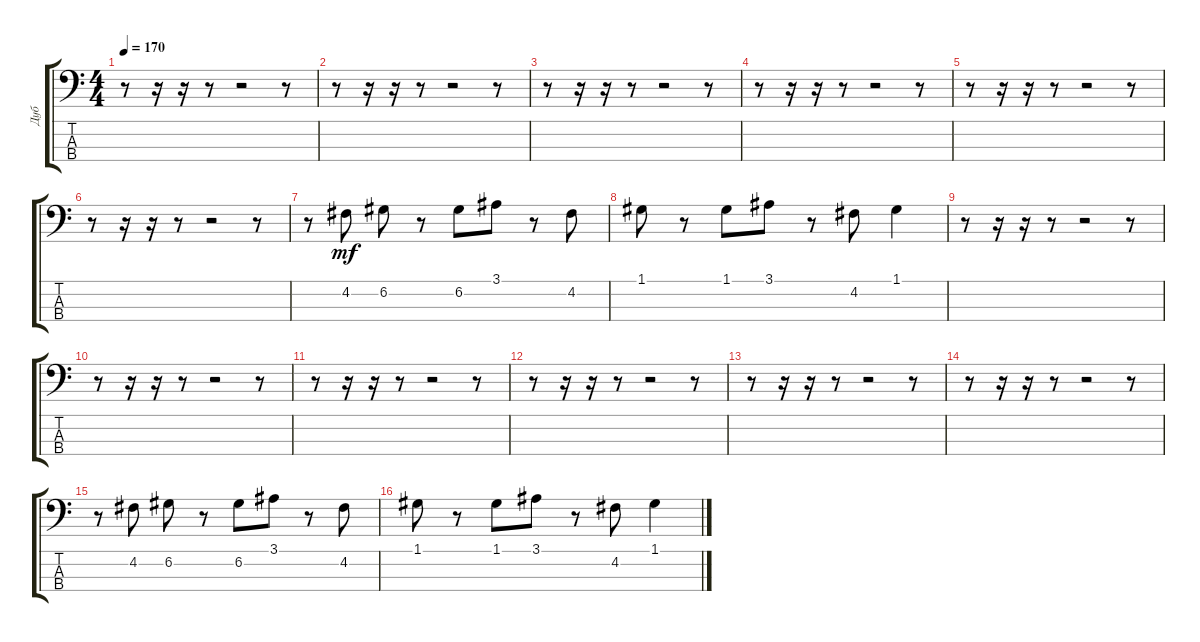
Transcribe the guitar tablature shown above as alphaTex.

\track ("Дуб" "Дуб") {instrument electricbassfinger}
\staff {score tabs}
\tuning (G2 D2 A1 E1) {hide}
\ts (4 4)
\tempo 170
\clef f4
\ks c
r.8{dy mf} r.16 r.16 r.8 r.2 r.8 |
r.8 r.16 r.16 r.8 r.2 r.8 |
r.8 r.16 r.16 r.8 r.2 r.8 |
r.8 r.16 r.16 r.8 r.2 r.8 |
r.8 r.16 r.16 r.8 r.2 r.8 |
r.8 r.16 r.16 r.8 r.2 r.8 |
r.8 4.2.8 6.2.8 r.8 6.2.8 3.1.8 r.8 4.2.8 |
1.1.8 r.8 1.1.8 3.1.8 r.8 4.2.8 1.1.4 |
r.8 r.16 r.16 r.8 r.2 r.8 |
r.8 r.16 r.16 r.8 r.2 r.8 |
r.8 r.16 r.16 r.8 r.2 r.8 |
r.8 r.16 r.16 r.8 r.2 r.8 |
r.8 r.16 r.16 r.8 r.2 r.8 |
r.8 r.16 r.16 r.8 r.2 r.8 |
r.8 4.2.8 6.2.8 r.8 6.2.8 3.1.8 r.8 4.2.8 |
1.1.8 r.8 1.1.8 3.1.8 r.8 4.2.8 1.1.4
